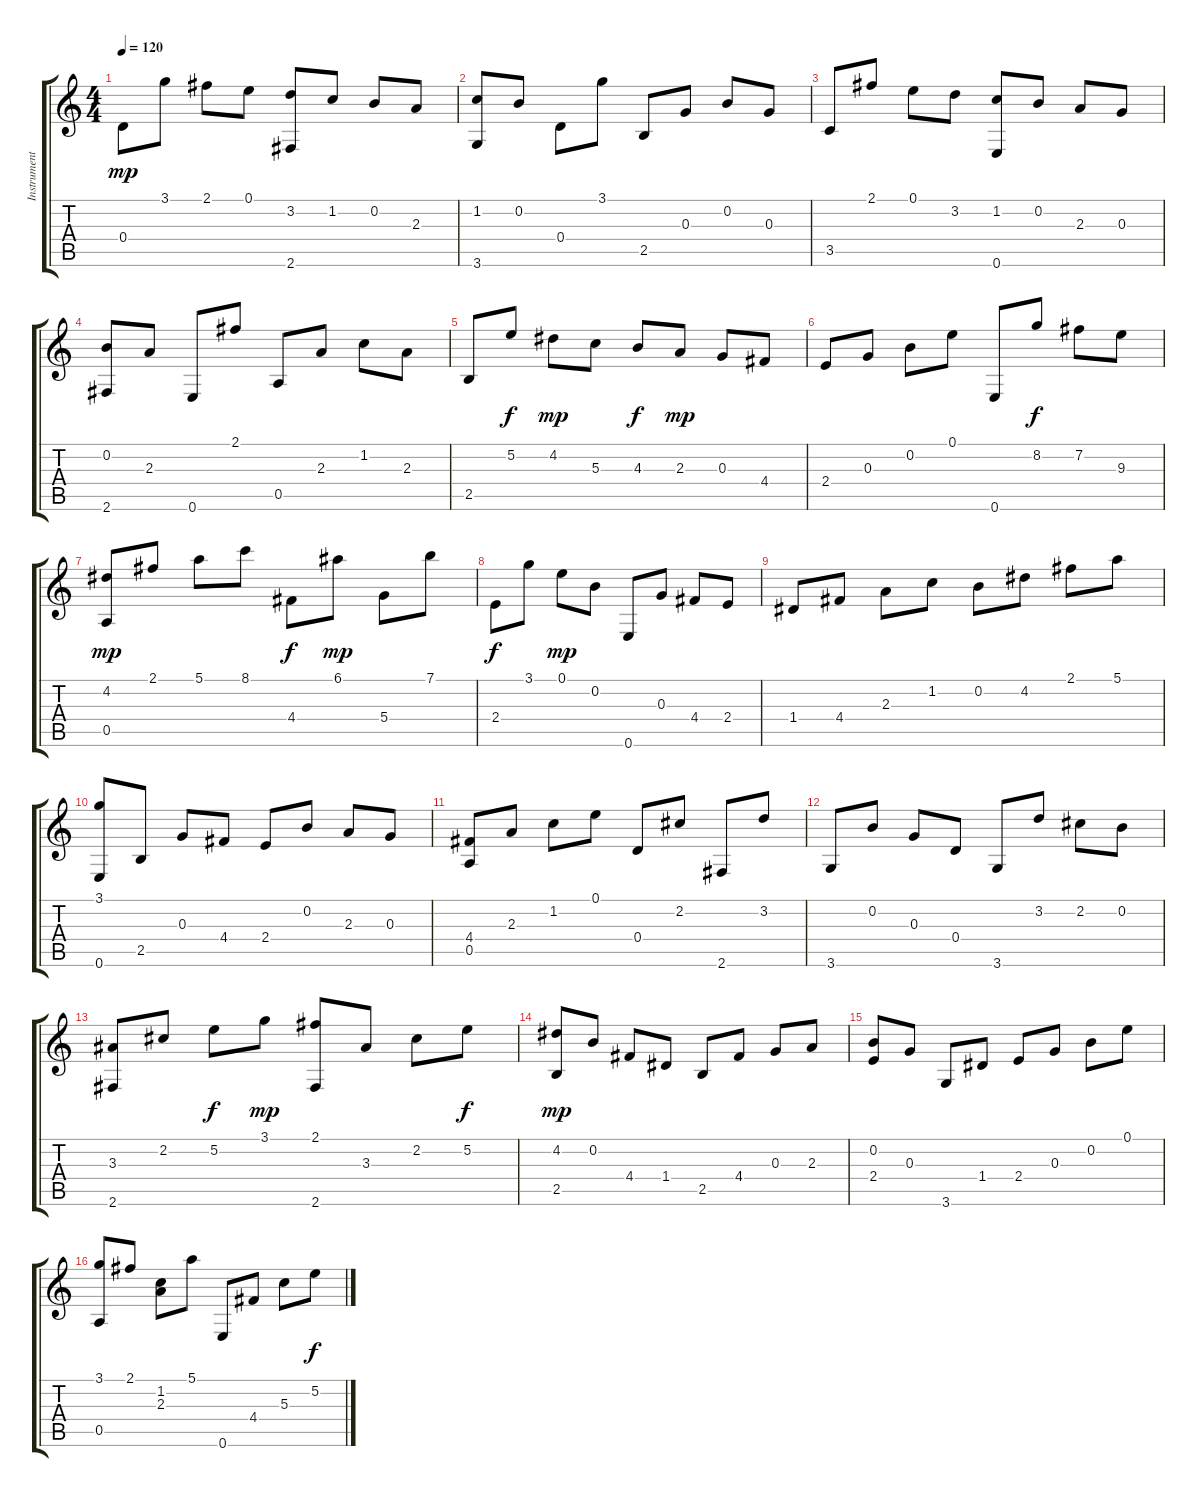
\track ("Instrument25" "Instrument") {instrument acousticguitarnylon}
\staff {score tabs}
\tuning (E4 B3 G3 D3 A2 E2) {hide}
\ts (4 4)
\tempo 120
\clef g2
\ks c
0.4.8{dy mp} 3.1.8 2.1.8 0.1.8 (3.2 2.6).8 1.2.8 0.2.8 2.3.8 |
(1.2 3.6).8 0.2.8 0.4.8 3.1.8 2.5.8 0.3.8 0.2.8 0.3.8 |
3.5.8 2.1.8 0.1.8 3.2.8 (1.2 0.6).8 0.2.8 2.3.8 0.3.8 |
(0.2 2.6).8 2.3.8 0.6.8 2.1.8 0.5.8 2.3.8 1.2.8 2.3.8 |
2.5.8 5.2.8{dy f} 4.2.8{dy mp} 5.3.8 4.3.8{dy f} 2.3.8{dy mp} 0.3.8 4.4.8 |
2.4.8 0.3.8 0.2.8 0.1.8 0.6.8 8.2.8{dy f} 7.2.8 9.3.8 |
(4.2 0.5).8{dy mp} 2.1.8 5.1.8 8.1.8 4.4.8{dy f} 6.1.8{dy mp} 5.4.8 7.1.8 |
2.4.8{dy f} 3.1.8 0.1.8{dy mp} 0.2.8 0.6.8 0.3.8 4.4.8 2.4.8 |
1.4.8 4.4.8 2.3.8 1.2.8 0.2.8 4.2.8 2.1.8 5.1.8 |
(3.1 0.6).8 2.5.8 0.3.8 4.4.8 2.4.8 0.2.8 2.3.8 0.3.8 |
(4.4 0.5).8 2.3.8 1.2.8 0.1.8 0.4.8 2.2.8 2.6.8 3.2.8 |
3.6.8 0.2.8 0.3.8 0.4.8 3.6.8 3.2.8 2.2.8 0.2.8 |
(3.3 2.6).8 2.2.8 5.2.8{dy f} 3.1.8{dy mp} (2.1 2.6).8 3.3.8 2.2.8 5.2.8{dy f} |
(4.2 2.5).8{dy mp} 0.2.8 4.4.8 1.4.8 2.5.8 4.4.8 0.3.8 2.3.8 |
(0.2 2.4).8 0.3.8 3.6.8 1.4.8 2.4.8 0.3.8 0.2.8 0.1.8 |
(3.1 0.5).8 2.1.8 (1.2 2.3).8 5.1.8 0.6.8 4.4.8 5.3.8 5.2.8{dy f}
